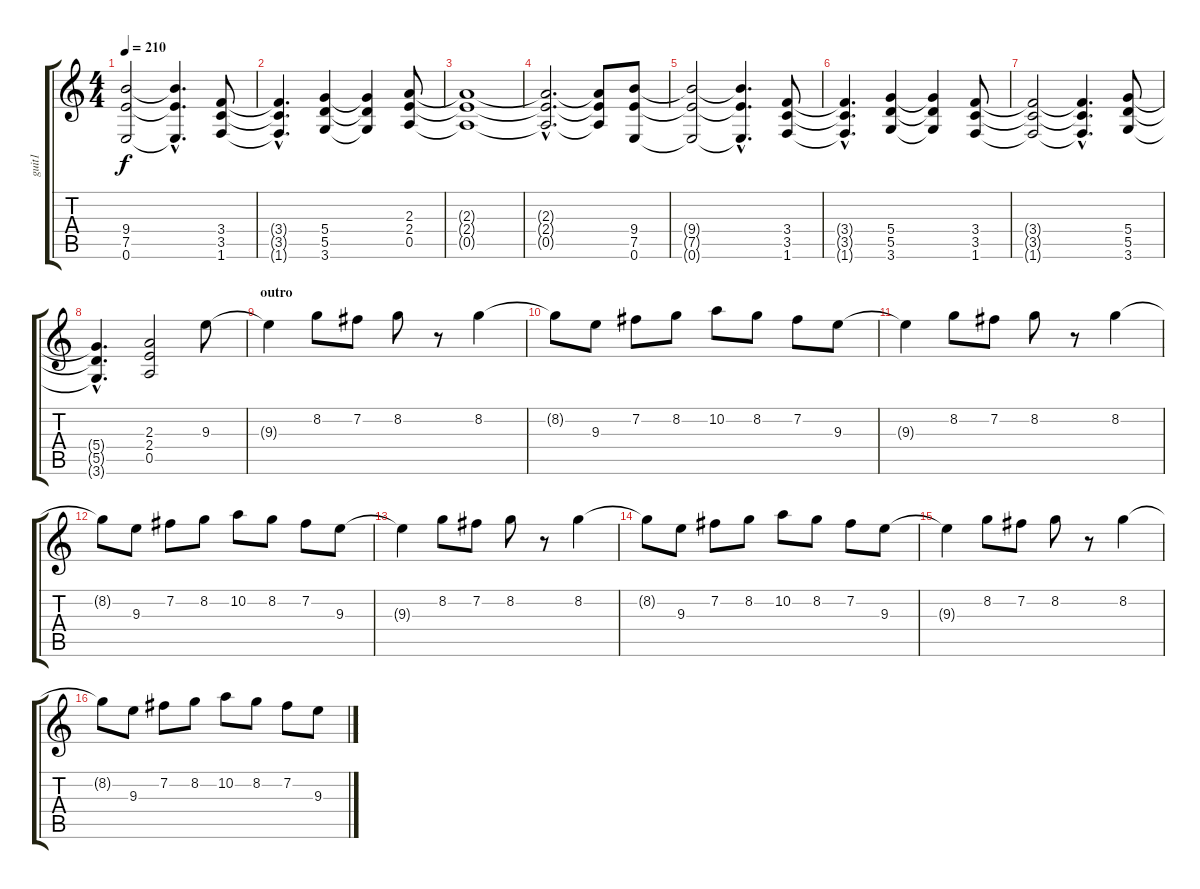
\track ("guit1" "guit1") {instrument distortionguitar}
\staff {score tabs}
\tuning (E4 B3 G3 D3 A2 E2) {hide}
\ts (4 4)
\tempo 210
\clef g2
\ks c
(9.4{t} 7.5{t} 0.6{t}).2{dy f} (9.4{hac t} 7.5{hac t} 0.6{hac t}).4{d} (3.4 3.5 1.6).8 |
(3.4{hac t} 3.5{hac t} 1.6{hac t}).4{d} (5.4 5.5 3.6).4 (5.4{t} 5.5{t} 3.6{t}).4 (2.3 2.4 0.5).8 |
(2.3{t} 2.4{t} 0.5{t}).1 |
(2.3{hac t} 2.4{hac t} 0.5{hac t}).2{d} (2.3{t} 2.4{t} 0.5{t}).8 (9.4 7.5 0.6).8 |
(9.4{t} 7.5{t} 0.6{t}).2 (9.4{hac t} 7.5{hac t} 0.6{hac t}).4{d} (3.4 3.5 1.6).8 |
(3.4{hac t} 3.5{hac t} 1.6{hac t}).4{d} (5.4 5.5 3.6).4 (5.4{t} 5.5{t} 3.6{t}).4 (3.4 3.5 1.6).8 |
(3.4{t} 3.5{t} 1.6{t}).2 (3.4{hac t} 3.5{hac t} 1.6{hac t}).4{d} (5.4 5.5 3.6).8 |
(5.4{hac t} 5.5{hac t} 3.6{hac t}).4{d} (2.3 2.4 0.5).2 9.3.8 |
\section ("" "outro")
9.3{t}.4 8.2.8 7.2.8 8.2.8 r.8 8.2.4 |
8.2{t}.8 9.3.8 7.2.8 8.2.8 10.2.8 8.2.8 7.2.8 9.3.8 |
9.3{t}.4 8.2.8 7.2.8 8.2.8 r.8 8.2.4 |
8.2{t}.8 9.3.8 7.2.8 8.2.8 10.2.8 8.2.8 7.2.8 9.3.8 |
9.3{t}.4 8.2.8 7.2.8 8.2.8 r.8 8.2.4 |
8.2{t}.8 9.3.8 7.2.8 8.2.8 10.2.8 8.2.8 7.2.8 9.3.8 |
9.3{t}.4 8.2.8 7.2.8 8.2.8 r.8 8.2.4 |
8.2{t}.8 9.3.8 7.2.8 8.2.8 10.2.8 8.2.8 7.2.8 9.3.8
